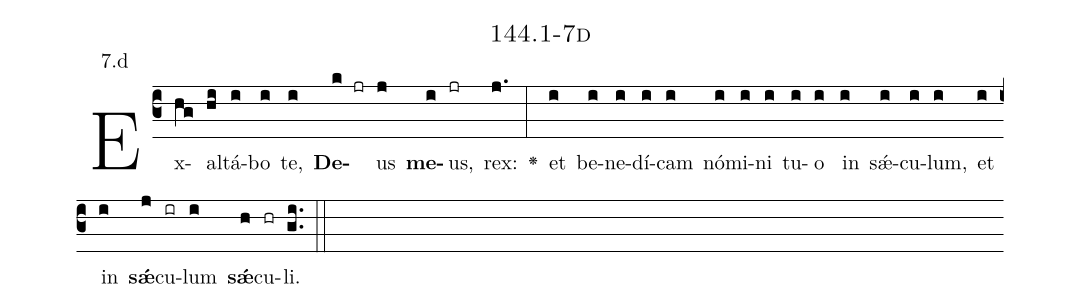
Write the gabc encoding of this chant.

name: 144.1-7d;
annotation: 7.d;
%%
(c3)Ex(hg)al(hi)tá(i)bo(i) te,(i) <b>De</b>(k jr)us(j) <b>me</b>(i)us,(jr) rex:(j.) <v>\greheightstar</v>(:) et(i) be(i)ne(i)dí(i)cam(i) nó(i)mi(i)ni(i) tu(i)o(i) in(i) sǽ(i)cu(i)lum,(i) et(i) in(i) <b>sǽ</b>(j)cu(ir)lum(i) <b>sǽ</b>(h)cu(hr)li.(gi..) (::)


%E(i) u(i) o(j) u(i) a(h) e.(gi..) (::)
